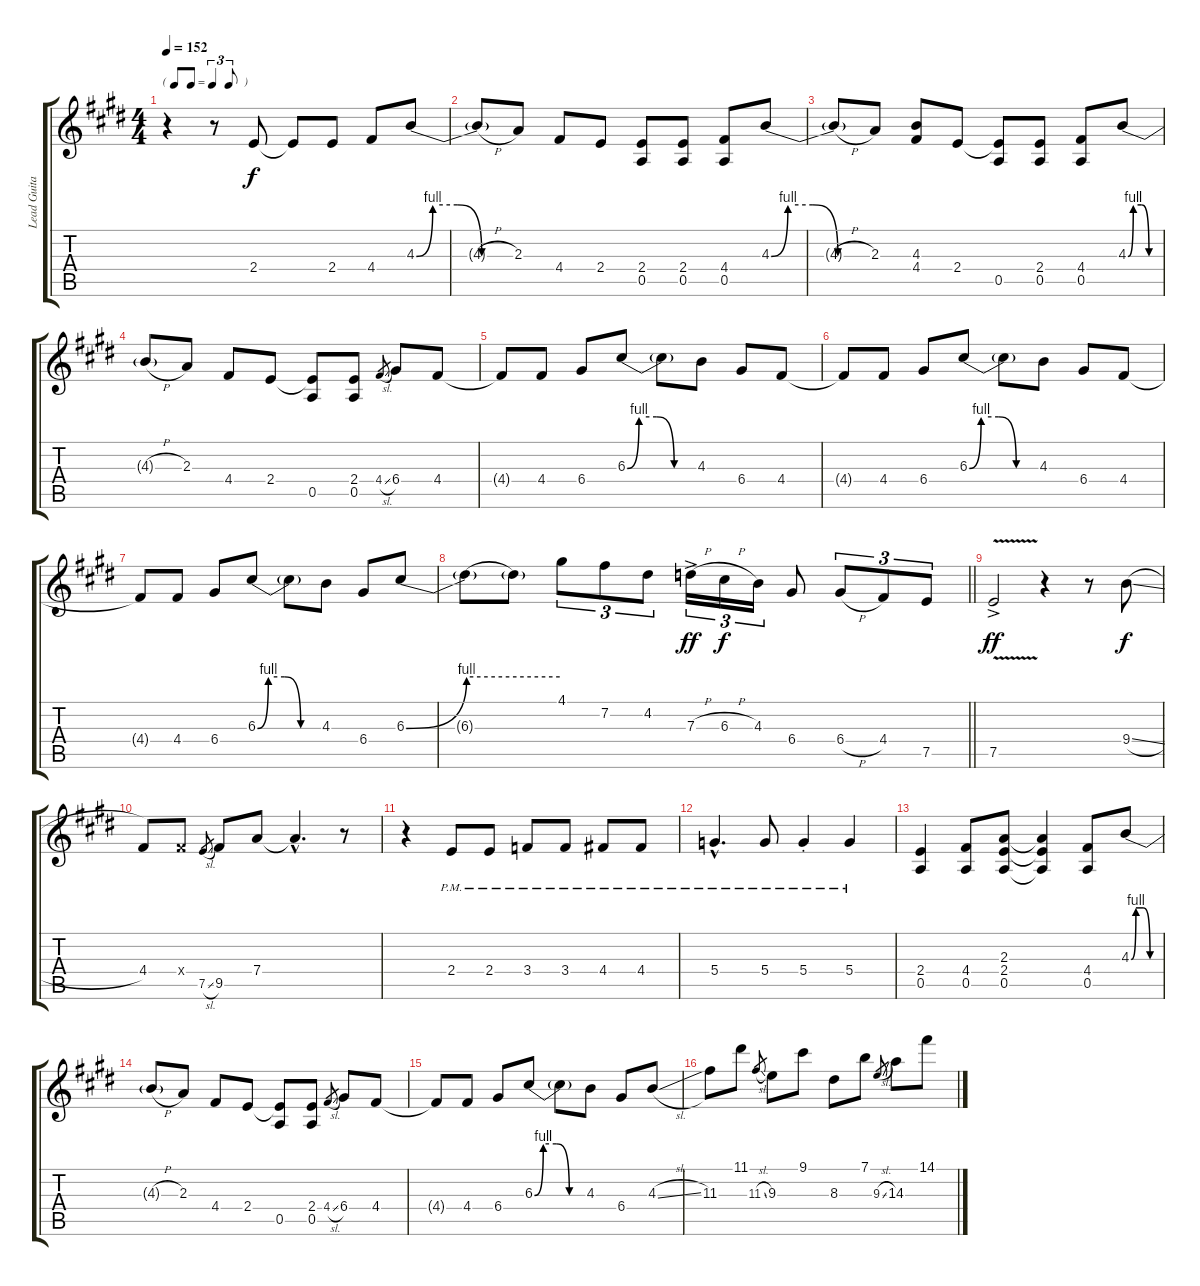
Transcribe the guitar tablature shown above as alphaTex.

\track ("Lead Guitar" "Lead Guita") {instrument overdrivenguitar}
\staff {score tabs}
\tuning (E4 B3 G3 D3 A2 E2) {hide}
\ts (4 4)
\tf triplet8th
\tempo 152
\clef g2
\ks e
r.4{dy f instrument overdrivenguitar} r.8 2.4.8 2.4{t}.8 2.4.8 4.4.8 4.3{be (custom 0 0 10 4 25 4 40 0 60 0)}.8 |
\ks c#minor
4.3{h t}.8 2.3.8 4.4.8 2.4.8 (2.4 0.5).8 (2.4 0.5).8 (4.4 0.5).8 4.3{be (custom 0 0 10 4 25 4 40 0 60 0)}.8 |
4.3{h t}.8 2.3.8 (4.3 4.4).8 2.4.8 (2.4{t} 0.5).8 (2.4 0.5).8 (4.4 0.5).8 4.3{be (custom 0 0 10 4 25 4 40 0 60 0)}.8 |
4.3{h t}.8 2.3.8 4.4.8 2.4.8 (2.4{t} 0.5).8 (2.4 0.5).8 4.4{sl}.8{gr} 6.4.8 4.4.8 |
\ks e
4.4{t}.8 4.4.8 6.4.8 6.3{be (custom 0 0 10 4 25 4 40 0 60 0)}.8 6.3{t}.8 4.3.8 6.4.8 4.4.8 |
\ks c#minor
4.4{t}.8 4.4.8 6.4.8 6.3{be (custom 0 0 10 4 25 4 40 0 60 0)}.8 6.3{t}.8 4.3.8 6.4.8 4.4.8 |
4.4{t}.8 4.4.8 6.4.8 6.3{be (custom 0 0 10 4 25 4 40 0 60 0)}.8 6.3{t}.8 4.3.8 6.4.8 6.3{be (bend 0 0 60 4)}.8 |
\barLineRight lightlight
6.3{be (hold 0 4 60 4) t}.8 6.3{t}.8 4.1.8{tu (3 2)} 7.2.8{tu (3 2)} 4.2.8{tu (3 2)} 7.3{h ac}.16{tu (3 2) dy ff} 6.3{h}.16{tu (3 2) dy f} 4.3.16{tu (3 2)} 6.4.8 6.4{h}.8{tu (3 2)} 4.4.8{tu (3 2)} 7.5.8{tu (3 2)} |
\ks e
7.5{v ac}.2{dy ff} r.4 r.8 9.4{sl}.8{dy f} |
\ks c#minor
4.4.8 4.4{x}.8 7.5{sl}.8{gr} 9.5.8 7.4.8 7.4{hac t}.4{d} r.8 |
r.4 2.4{pm}.8 2.4{pm}.8 3.4{pm}.8 3.4{pm}.8 4.4{pm}.8 4.4{pm}.8 |
5.4{hac pm}.4{d} 5.4{pm}.8 5.4{pm st}.4 5.4{pm}.4 |
\ks e
(2.4 0.5).4 (4.4 0.5).8 (2.3 2.4 0.5).8 (2.3{t} 2.4{t} 0.5{t}).4 (4.4 0.5).8 4.3{be (custom 0 0 10 4 25 4 40 0 60 0)}.8 |
\ks c#minor
4.3{h t}.8 2.3.8 4.4.8 2.4.8 (2.4{t} 0.5).8 (2.4 0.5).8 4.4{sl}.8{gr} 6.4.8 4.4.8 |
4.4{t}.8 4.4.8 6.4.8 6.3{be (custom 0 0 10 4 25 4 40 0 60 0)}.8 6.3{t}.8 4.3.8 6.4.8 4.3{sl}.8 |
11.3.8 11.1.8 11.3{sl}.8{gr} 9.3.8 9.1.8 8.3.8 7.1.8 9.3{sl}.8{gr} 14.3.8 14.1.8
